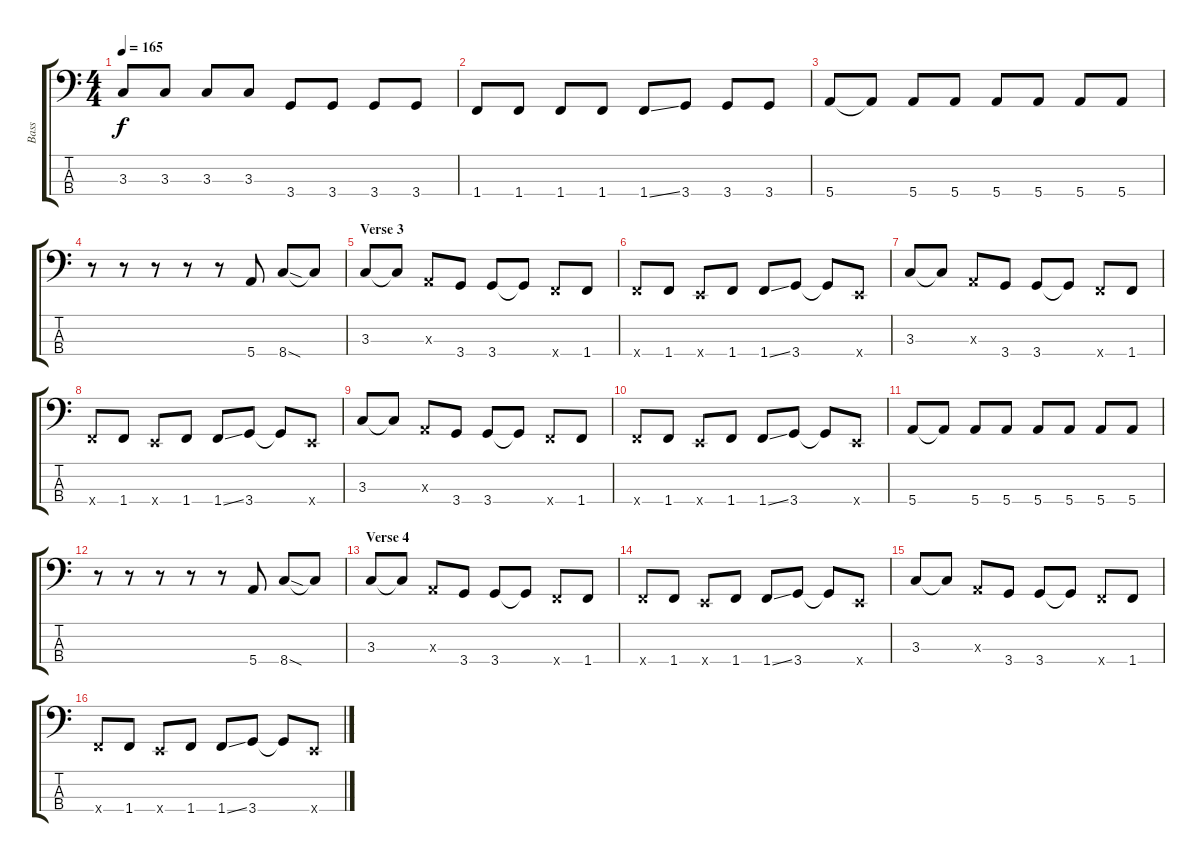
\track ("Bass" "Bass") {instrument slapbass2}
\staff {score tabs}
\tuning (G2 D2 A1 E1) {hide}
\ts (4 4)
\tempo 165
\clef f4
\ks c
3.3.8{dy f} 3.3.8 3.3.8 3.3.8 3.4.8 3.4.8 3.4.8 3.4.8 |
1.4.8 1.4.8 1.4.8 1.4.8 1.4{ss}.8 3.4.8 3.4.8 3.4.8 |
5.4.8 5.4{t}.8 5.4.8 5.4.8 5.4.8 5.4.8 5.4.8 5.4.8 |
r.8 r.8 r.8 r.8 r.8 5.4.8 8.4{sod}.8 8.4{t}.8 |
\section ("" "Verse 3")
3.3.8 3.3{t}.8 0.3{x}.8 3.4.8 3.4.8 3.4{t}.8 1.4{x}.8 1.4.8 |
1.4{x}.8 1.4.8 0.4{x}.8 1.4.8 1.4{ss}.8 3.4.8 3.4{t}.8 0.4{x}.8 |
3.3.8 3.3{t}.8 0.3{x}.8 3.4.8 3.4.8 3.4{t}.8 1.4{x}.8 1.4.8 |
1.4{x}.8 1.4.8 0.4{x}.8 1.4.8 1.4{ss}.8 3.4.8 3.4{t}.8 0.4{x}.8 |
3.3.8 3.3{t}.8 0.3{x}.8 3.4.8 3.4.8 3.4{t}.8 1.4{x}.8 1.4.8 |
1.4{x}.8 1.4.8 0.4{x}.8 1.4.8 1.4{ss}.8 3.4.8 3.4{t}.8 0.4{x}.8 |
5.4.8 5.4{t}.8 5.4.8 5.4.8 5.4.8 5.4.8 5.4.8 5.4.8 |
r.8 r.8 r.8 r.8 r.8 5.4.8 8.4{sod}.8 8.4{t}.8 |
\section ("" "Verse 4")
3.3.8 3.3{t}.8 0.3{x}.8 3.4.8 3.4.8 3.4{t}.8 1.4{x}.8 1.4.8 |
1.4{x}.8 1.4.8 0.4{x}.8 1.4.8 1.4{ss}.8 3.4.8 3.4{t}.8 0.4{x}.8 |
3.3.8 3.3{t}.8 0.3{x}.8 3.4.8 3.4.8 3.4{t}.8 1.4{x}.8 1.4.8 |
1.4{x}.8 1.4.8 0.4{x}.8 1.4.8 1.4{ss}.8 3.4.8 3.4{t}.8 0.4{x}.8
